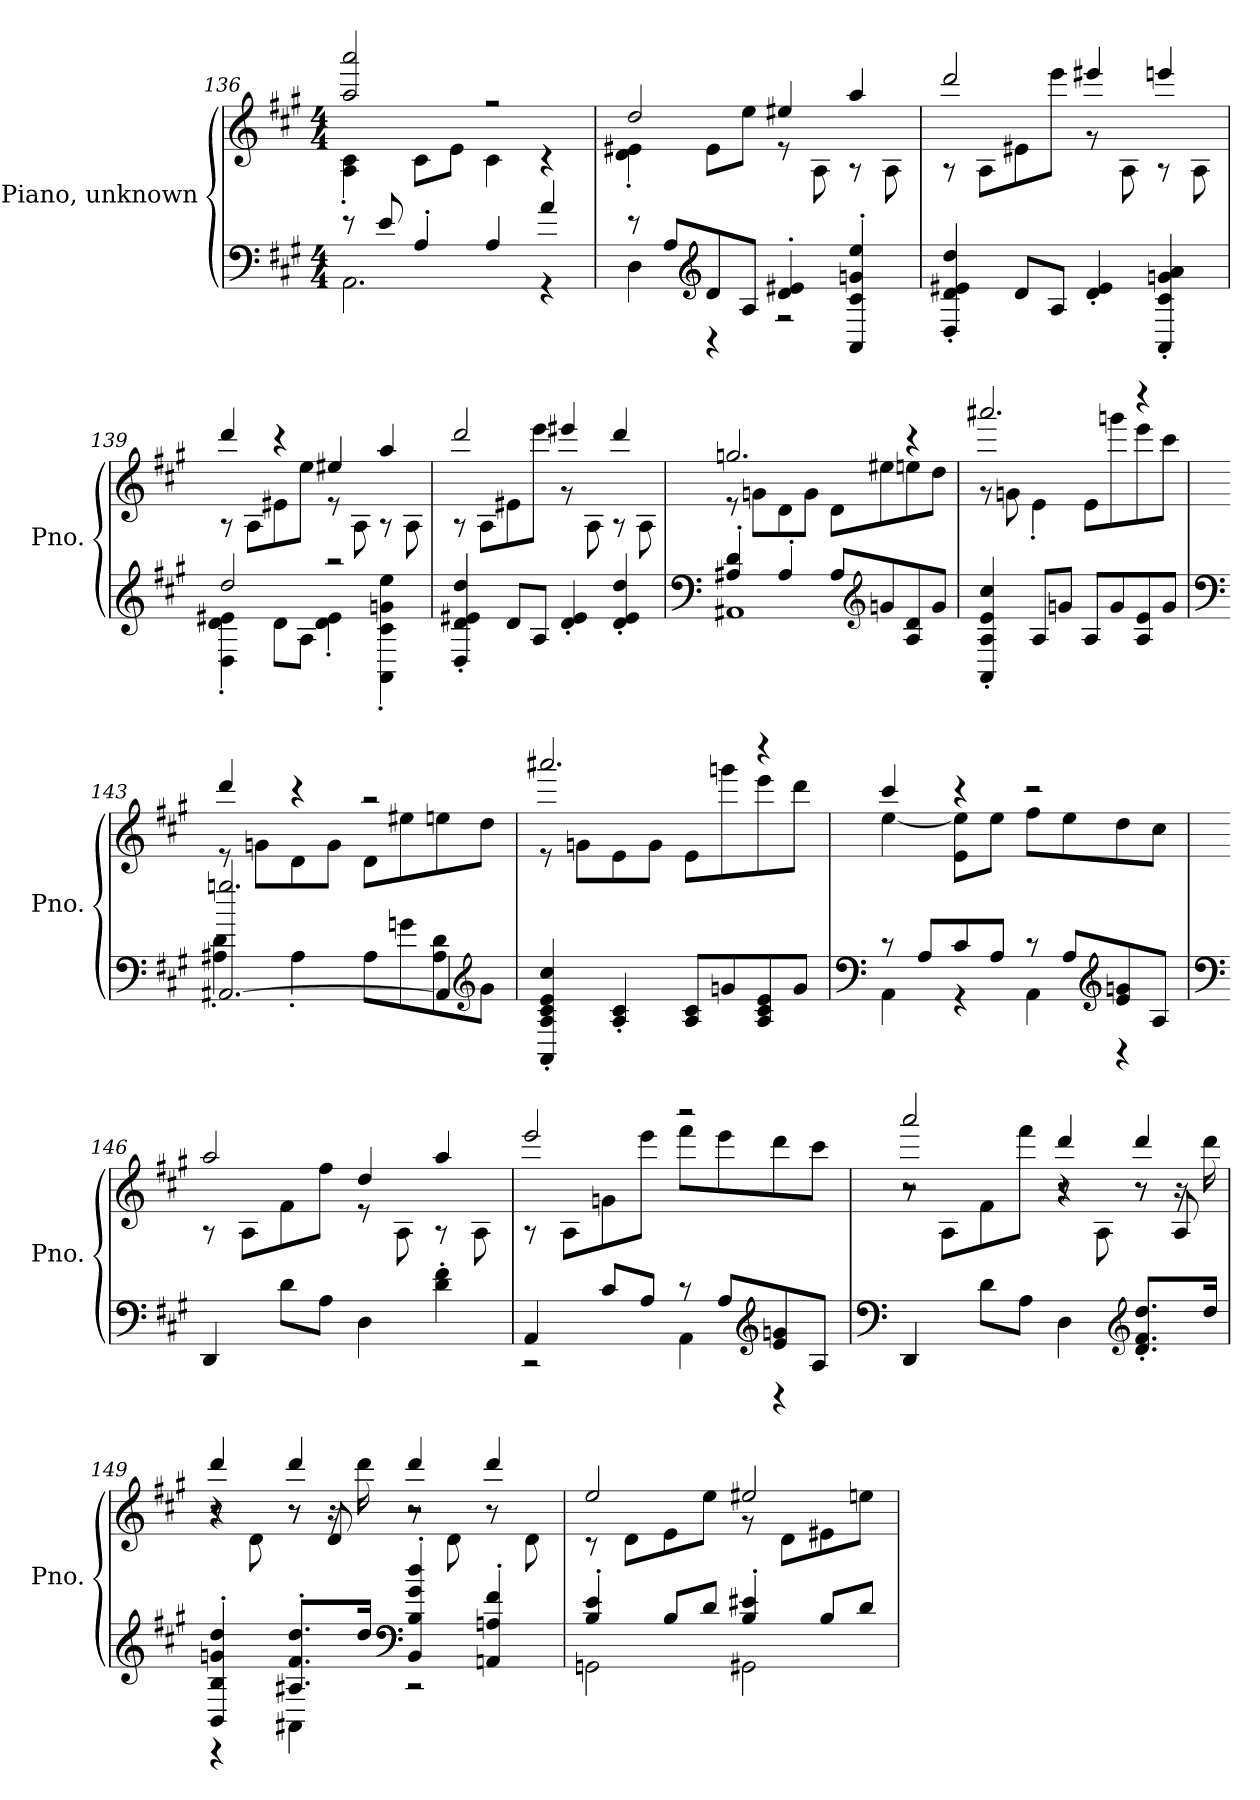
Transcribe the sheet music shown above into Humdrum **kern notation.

**kern	**kern
*part1	*part1
*staff2	*staff1
*I"Piano, unknown	*
*I'Pno.	*
*clefF4	*clefG2
*k[f#c#g#]	*k[f#c#g#]
*M4/4	*M4/4
=136	=136
*^	*^
8r	2.AA\	2aa/ 2aaa/	4A\' 4c#\'
8e/	.	.	.
4A'/	.	.	8c#\L
.	.	.	8e\J
4A/	.	2r	4c#\
4a/	4r	.	4r
=137	=137	=137	=137
8r	4D\	2dd/	4d\' 4e#X\'
8A/L	.	.	.
*clefG2	*	*	*
8d/	4r	.	8e#\L
8A/J	.	.	8ee\J
4d/' 4e#X/'	2r	4ee#X/	8r
.	.	.	8A\
4AA/' 4c#/' 4gn/' 4ee/'	.	4aa/	8r
.	.	.	8A\
*v	*v	*	*
!!LO:LB:g=z	!!
=138	=138	=138
4D/' 4d/' 4e#X/' 4dd/'	2ddd/	8r
.	.	8A\L
8d/L	.	8e#X\
8A/J	.	8eee\J
4d/' 4e#/'	4eee#X/	8r
.	.	8A\
4AA/' 4c#/' 4gn/' 4a/'	4eeen/	8r
.	.	8A\
=139	=139	=139
*^	*	*
2dd/	4D\' 4d\' 4e#X\'	4ddd/	8r
.	.	.	8A\L
.	8d\L	4r	8e#X\
.	8A\J	.	8ee\J
2r	4d\' 4e#\'	4ee#X/	8r
.	.	.	8A\
.	4AA\' 4c#\' 4gn\' 4ee\'	4aa/	8r
.	.	.	8A\
*v	*v	*	*
=140	=140	=140
4D/' 4d/' 4e#X/' 4dd/'	2ddd/	8r
.	.	8A\L
8d/L	.	8e#X\
8A/J	.	8eee\J
4d/' 4e#/'	4eee#X/	8r
.	.	8A\
4d/' 4e#/' 4dd/'	4ddd/	8r
.	.	8A\
!!LO:LB:g=z	!!
=141	=141	=141
*clefF4	*	*
*^	*	*
4A#X/' 4d/'	1AA#X	2.ggn/	8r
.	.	.	8gn\L
4A#'/	.	.	8d\
.	.	.	8g\J
8A#/L	.	.	8d\L
*clefG2	*	*	*
8gn/	.	.	8ee#X\
8A#/ 8d/	.	4r	8een\
8g/J	.	.	8dd\J
*v	*v	*	*
=142	=142	=142
4AA/' 4A/' 4e/' 4cc#/'	2.aaa#X/	8r
.	.	8gn\
8A/L	.	4e'\
8gn/J	.	.
8A/L	.	8e\L
8g/	.	8gggn\
8A/ 8e/	4r	8eee\
8g/J	.	8ccc#\J
=143	=143	=143
*clefF4	*	*
*^	*	*
[2.AA#X/ 2.ggn/	4A#X\' 4d\'	4ddd/	8r
.	.	.	8gn\L
.	4A#'\	4r	8d\
.	.	.	8g\J
.	8A#\L	2r	8d\L
.	8gn\	.	8ee#X\
4AA#/]	8A#\ 8d\	.	8een\
*clefG2	*	*	*
.	8g\J	.	8dd\J
*v	*v	*	*
!!LO:LB:g=z	!!
=144	=144	=144
4AA/' 4A/' 4c#/' 4e/' 4cc#/'	2.aaa#X/	8r
.	.	8gn\L
4A/' 4c#/'	.	8e\
.	.	8g\J
8A/ 8c#/L	.	8e\L
8gn/	.	8gggn\
8A/ 8c#/ 8e/	4r	8eee\
8g/J	.	8ddd\J
=145	=145	=145
*clefF4	*	*
*^	*	*
8r	4AA\	4ccc#/	[4ee\
8A/L	.	.	.
8c#/	4r	4r	8e\ 8ee\]L
8A/J	.	.	8ee\J
8r	4AA\	2r	8ff#\L
8A/L	.	.	8ee\
*clefG2	*	*	*
8e/ 8gn/	4r	.	8dd\
8A/J	.	.	8cc#\J
*v	*v	*	*
=146	=146	=146
*clefF4	*	*
4DD/	2aa/	8r
.	.	8A\L
8d\L	.	8f#\
8A\J	.	8ff#\J
4D\	4dd/	8r
.	.	8A\
4d\' 4f#\'	4aa/	8r
.	.	8A\
!!LO:LB:g=z	!!
=147	=147	=147
*^	*	*
4AA/	2r	2eee/	8r
.	.	.	8A\L
8c#/L	.	.	8gn\
8A/J	.	.	8eee\J
8r	4AA\	2r	8fff#\L
8A/L	.	.	8eee\
*clefG2	*	*	*
8e/ 8gn/	4r	.	8ddd\
8A/J	.	.	8ccc#\J
*v	*v	*	*
*	*v	*v
=148	=148
*clefF4	*
*	*^
*	*	*^
4DD/	2aaa/	8r	2r
.	.	8A\L	.
8d\L	.	8f#\	.
8A\J	.	8fff#\J	.
4D\	4ddd/	8r	4r
.	.	8A\	.
*clefG2	*	*	*
8.d/' 8.f#/' 8.dd/'L	4ddd/	8r	8r
.	.	16r	8A/
16dd/Jk	.	16ddd\	.
=149	=149	=149	=149
*^	*	*	*
4BB/' 4B/' 4gn/' 4dd/'	4r	4ddd/	8r	4r
.	.	.	8d\	.
8.A#X/' 8.f#/' 8.dd/'L	4AA#X\	4ddd/	8r	8r
.	.	.	16r	8d/
16dd/Jk	.	.	16ddd\	.
*clefF4	*	*	*	*
4BB/' 4B/' 4g/' 4dd/'	2r	4ddd/	8r	2r
.	.	.	8d\	.
4AAn/' 4An/' 4f#/'	.	4ddd/	8r	.
.	.	.	8d\	.
*	*	*	*v	*v
!!LO:LB:g=z
=150	=150	=150	=150
4B/' 4e/'	2GGn\	2ee/	8r
.	.	.	8d\L
8B/L	.	.	8e\
8d/J	.	.	8ee\J
4B/' 4e#X/'	2GG#X\	2ee#X/	8r
.	.	.	8d\L
8B/L	.	.	8e#X\
8d/J	.	.	8een\J
*v	*v	*	*
*	*v	*v
=	=
*-	*-
